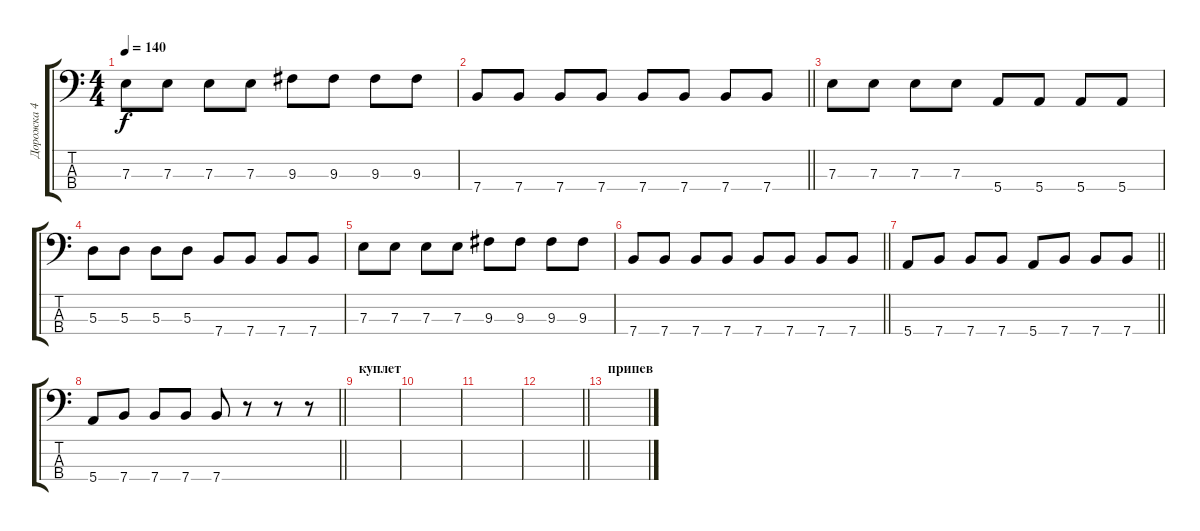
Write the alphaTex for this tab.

\track ("Дорожка 4" "Дорожка 4") {instrument electricbassfinger}
\staff {score tabs}
\tuning (G2 D2 A1 E1) {hide}
\ts (4 4)
\tempo 140
\clef f4
\ks c
7.3.8{dy f} 7.3.8 7.3.8 7.3.8 9.3.8 9.3.8 9.3.8 9.3.8 |
\barLineRight lightlight
7.4.8 7.4.8 7.4.8 7.4.8 7.4.8 7.4.8 7.4.8 7.4.8 |
7.3.8 7.3.8 7.3.8 7.3.8 5.4.8 5.4.8 5.4.8 5.4.8 |
5.3.8 5.3.8 5.3.8 5.3.8 7.4.8 7.4.8 7.4.8 7.4.8 |
7.3.8 7.3.8 7.3.8 7.3.8 9.3.8 9.3.8 9.3.8 9.3.8 |
\barLineRight lightlight
7.4.8 7.4.8 7.4.8 7.4.8 7.4.8 7.4.8 7.4.8 7.4.8 |
\barLineRight lightlight
5.4.8 7.4.8 7.4.8 7.4.8 5.4.8 7.4.8 7.4.8 7.4.8 |
\barLineRight lightlight
5.4.8 7.4.8 7.4.8 7.4.8 7.4.8 r.8 r.8 r.8 |
\section ("" "куплет")
|
|
|
\barLineRight lightlight
|
\section ("" "припев")
